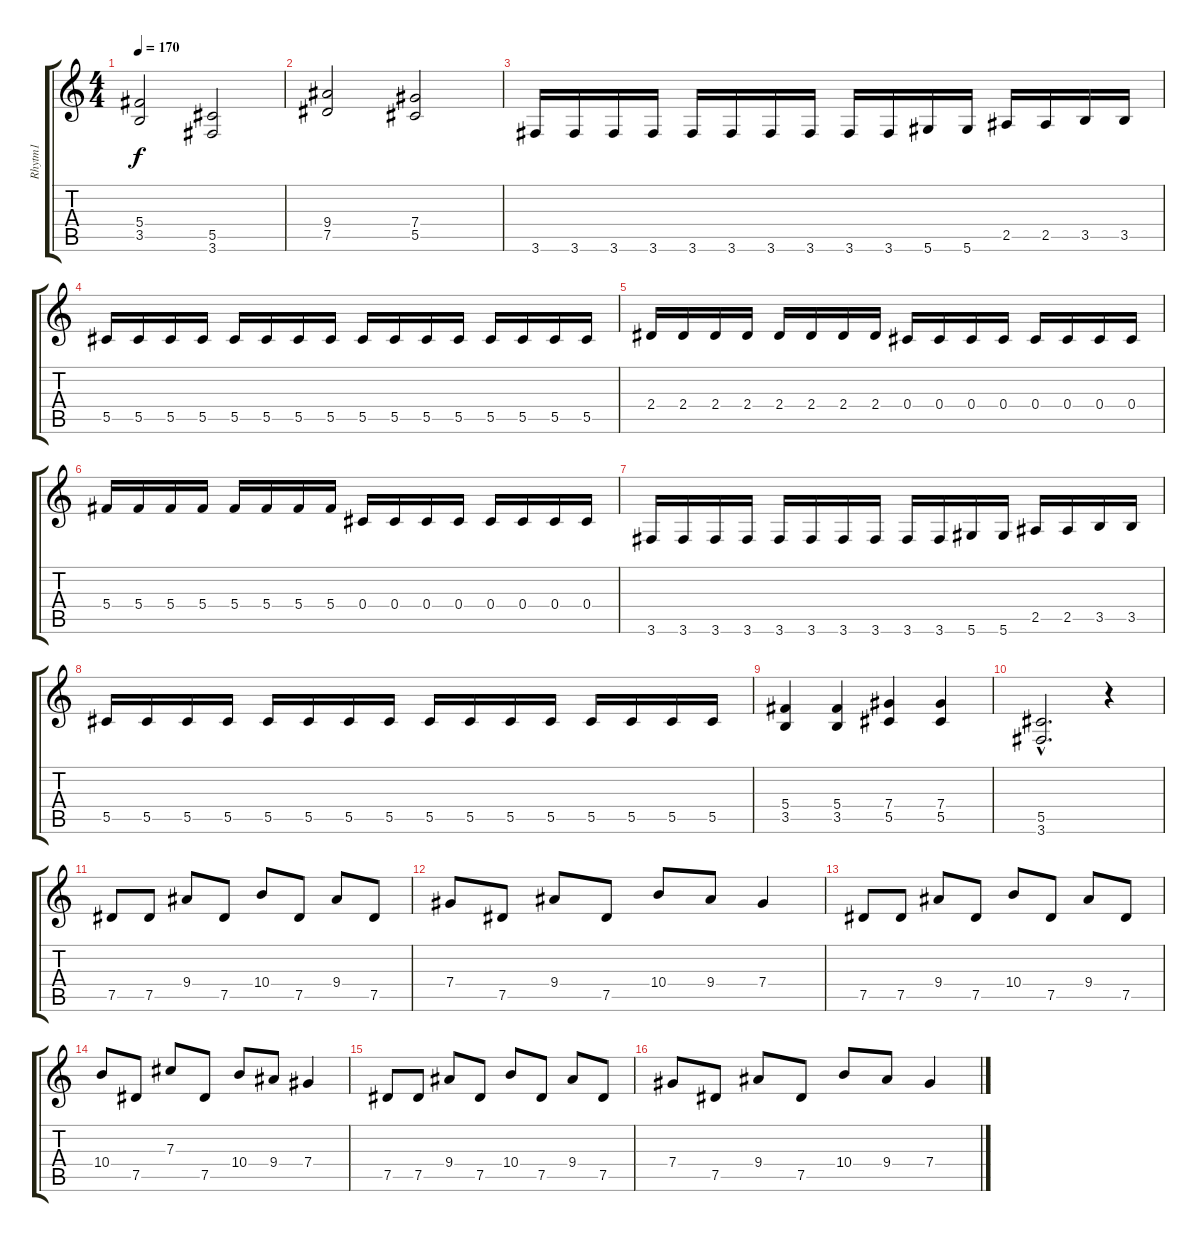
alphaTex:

\track ("Rhytm1" "Rhytm1") {instrument overdrivenguitar}
\staff {score tabs}
\tuning (Eb4 Bb3 Gb3 Db3 Ab2 Eb2) {hide}
\ts (4 4)
\tempo 170
\clef g2
\ks c
(5.4 3.5).2{dy f} (5.5 3.6).2 |
(9.4 7.5).2 (7.4 5.5).2 |
3.6.16 3.6.16 3.6.16 3.6.16 3.6.16 3.6.16 3.6.16 3.6.16 3.6.16 3.6.16 5.6.16 5.6.16 2.5.16 2.5.16 3.5.16 3.5.16 |
5.5.16 5.5.16 5.5.16 5.5.16 5.5.16 5.5.16 5.5.16 5.5.16 5.5.16 5.5.16 5.5.16 5.5.16 5.5.16 5.5.16 5.5.16 5.5.16 |
2.4.16 2.4.16 2.4.16 2.4.16 2.4.16 2.4.16 2.4.16 2.4.16 0.4.16 0.4.16 0.4.16 0.4.16 0.4.16 0.4.16 0.4.16 0.4.16 |
5.4.16 5.4.16 5.4.16 5.4.16 5.4.16 5.4.16 5.4.16 5.4.16 0.4.16 0.4.16 0.4.16 0.4.16 0.4.16 0.4.16 0.4.16 0.4.16 |
3.6.16 3.6.16 3.6.16 3.6.16 3.6.16 3.6.16 3.6.16 3.6.16 3.6.16 3.6.16 5.6.16 5.6.16 2.5.16 2.5.16 3.5.16 3.5.16 |
5.5.16 5.5.16 5.5.16 5.5.16 5.5.16 5.5.16 5.5.16 5.5.16 5.5.16 5.5.16 5.5.16 5.5.16 5.5.16 5.5.16 5.5.16 5.5.16 |
(5.4 3.5).4 (5.4 3.5).4 (7.4 5.5).4 (7.4 5.5).4 |
(5.5{hac} 3.6{hac}).2{d} r.4 |
7.5.8 7.5.8 9.4.8 7.5.8 10.4.8 7.5.8 9.4.8 7.5.8 |
7.4.8 7.5.8 9.4.8 7.5.8 10.4.8 9.4.8 7.4.4 |
7.5.8 7.5.8 9.4.8 7.5.8 10.4.8 7.5.8 9.4.8 7.5.8 |
10.4.8 7.5.8 7.3.8 7.5.8 10.4.8 9.4.8 7.4.4 |
7.5.8 7.5.8 9.4.8 7.5.8 10.4.8 7.5.8 9.4.8 7.5.8 |
7.4.8 7.5.8 9.4.8 7.5.8 10.4.8 9.4.8 7.4.4
